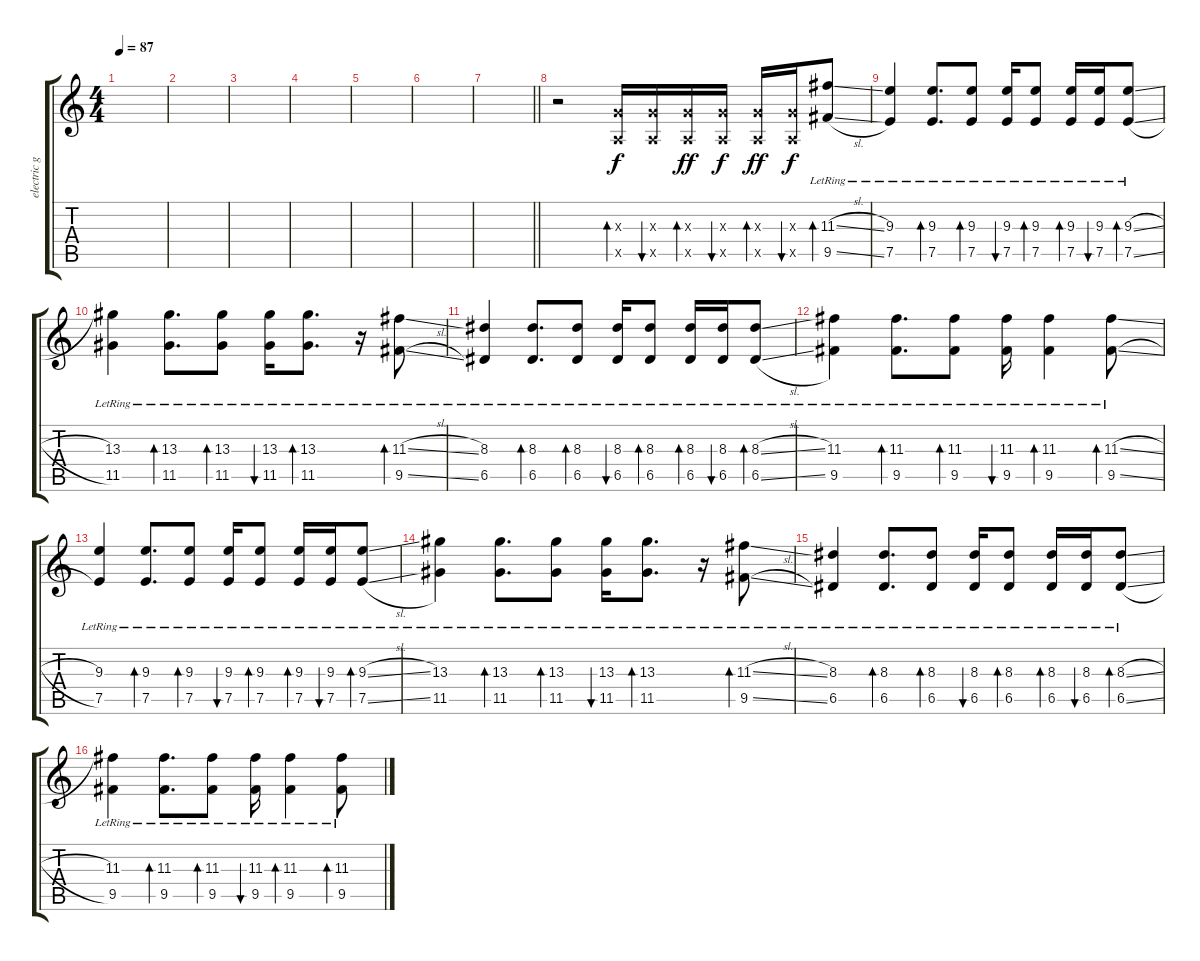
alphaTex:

\track ("electric guitar" "electric g") {instrument electricguitarjazz}
\staff {score tabs}
\tuning (E4 B3 G3 D3 A2 E2) {hide}
\ts (4 4)
\tempo 87
\clef g2
\ks c
|
|
|
|
|
|
\barLineRight lightlight
|
r.2 (0.3{x} 0.5{x}).16{bd 30} (0.3{x} 0.5{x}).16{bu 30 dy f} (0.3{x} 0.5{x}).16{bd 30 dy ff} (0.3{x} 0.5{x}).16{bu 30 dy f} (0.3{x} 0.5{x}).16{bd 30 dy ff} (0.3{x} 0.5{x}).16{bu 30 dy f} (11.3{sl lr} 9.5{sl lr}).8{bd 60} |
(9.3{lr} 7.5{lr}).4 (9.3{lr} 7.5{lr}).8{d bd 60} (9.3{lr} 7.5{lr}).8{bd 60} (9.3{lr} 7.5{lr}).16{bu 60} (9.3{lr} 7.5{lr}).8{bd 60} (9.3{lr} 7.5{lr}).16{bd 60} (9.3{lr} 7.5{lr}).16{bu 60} (9.3{sl lr} 7.5{sl lr}).8{bd 60} |
(13.3{lr} 11.5{lr}).4 (13.3{lr} 11.5{lr}).8{d bd 60} (13.3{lr} 11.5{lr}).8{bd 60} (13.3{lr} 11.5{lr}).16{bu 60} (13.3{lr} 11.5{lr}).8{d bd 60} r.16 (11.3{sl lr} 9.5{sl lr}).8{bd 60} |
(8.3{lr} 6.5{lr}).4 (8.3{lr} 6.5{lr}).8{d bd 60} (8.3{lr} 6.5{lr}).8{bd 60} (8.3{lr} 6.5{lr}).16{bu 60} (8.3{lr} 6.5{lr}).8{bd 60} (8.3{lr} 6.5{lr}).16{bd 60} (8.3{lr} 6.5{lr}).16{bu 60} (8.3{sl lr} 6.5{sl lr}).8{bd 60} |
(11.3{lr} 9.5{lr}).4 (11.3{lr} 9.5{lr}).8{d bd 60} (11.3{lr} 9.5{lr}).8{bd 60} (11.3{lr} 9.5{lr}).16{bu 60} (11.3{lr} 9.5{lr}).4{bd 60} (11.3{sl lr} 9.5{sl lr}).8{bd 60} |
(9.3{lr} 7.5{lr}).4 (9.3{lr} 7.5{lr}).8{d bd 60} (9.3{lr} 7.5{lr}).8{bd 60} (9.3{lr} 7.5{lr}).16{bu 60} (9.3{lr} 7.5{lr}).8{bd 60} (9.3{lr} 7.5{lr}).16{bd 60} (9.3{lr} 7.5{lr}).16{bu 60} (9.3{sl lr} 7.5{sl lr}).8{bd 60} |
(13.3{lr} 11.5{lr}).4 (13.3{lr} 11.5{lr}).8{d bd 60} (13.3{lr} 11.5{lr}).8{bd 60} (13.3{lr} 11.5{lr}).16{bu 60} (13.3{lr} 11.5{lr}).8{d bd 60} r.16 (11.3{sl lr} 9.5{sl lr}).8{bd 60} |
(8.3{lr} 6.5{lr}).4 (8.3{lr} 6.5{lr}).8{d bd 60} (8.3{lr} 6.5{lr}).8{bd 60} (8.3{lr} 6.5{lr}).16{bu 60} (8.3{lr} 6.5{lr}).8{bd 60} (8.3{lr} 6.5{lr}).16{bd 60} (8.3{lr} 6.5{lr}).16{bu 60} (8.3{sl lr} 6.5{sl lr}).8{bd 60} |
(11.3{lr} 9.5{lr}).4 (11.3{lr} 9.5{lr}).8{d bd 60} (11.3{lr} 9.5{lr}).8{bd 60} (11.3{lr} 9.5{lr}).16{bu 60} (11.3{lr} 9.5{lr}).4{bd 60} (11.3{sl lr} 9.5{sl lr}).8{bd 60}
